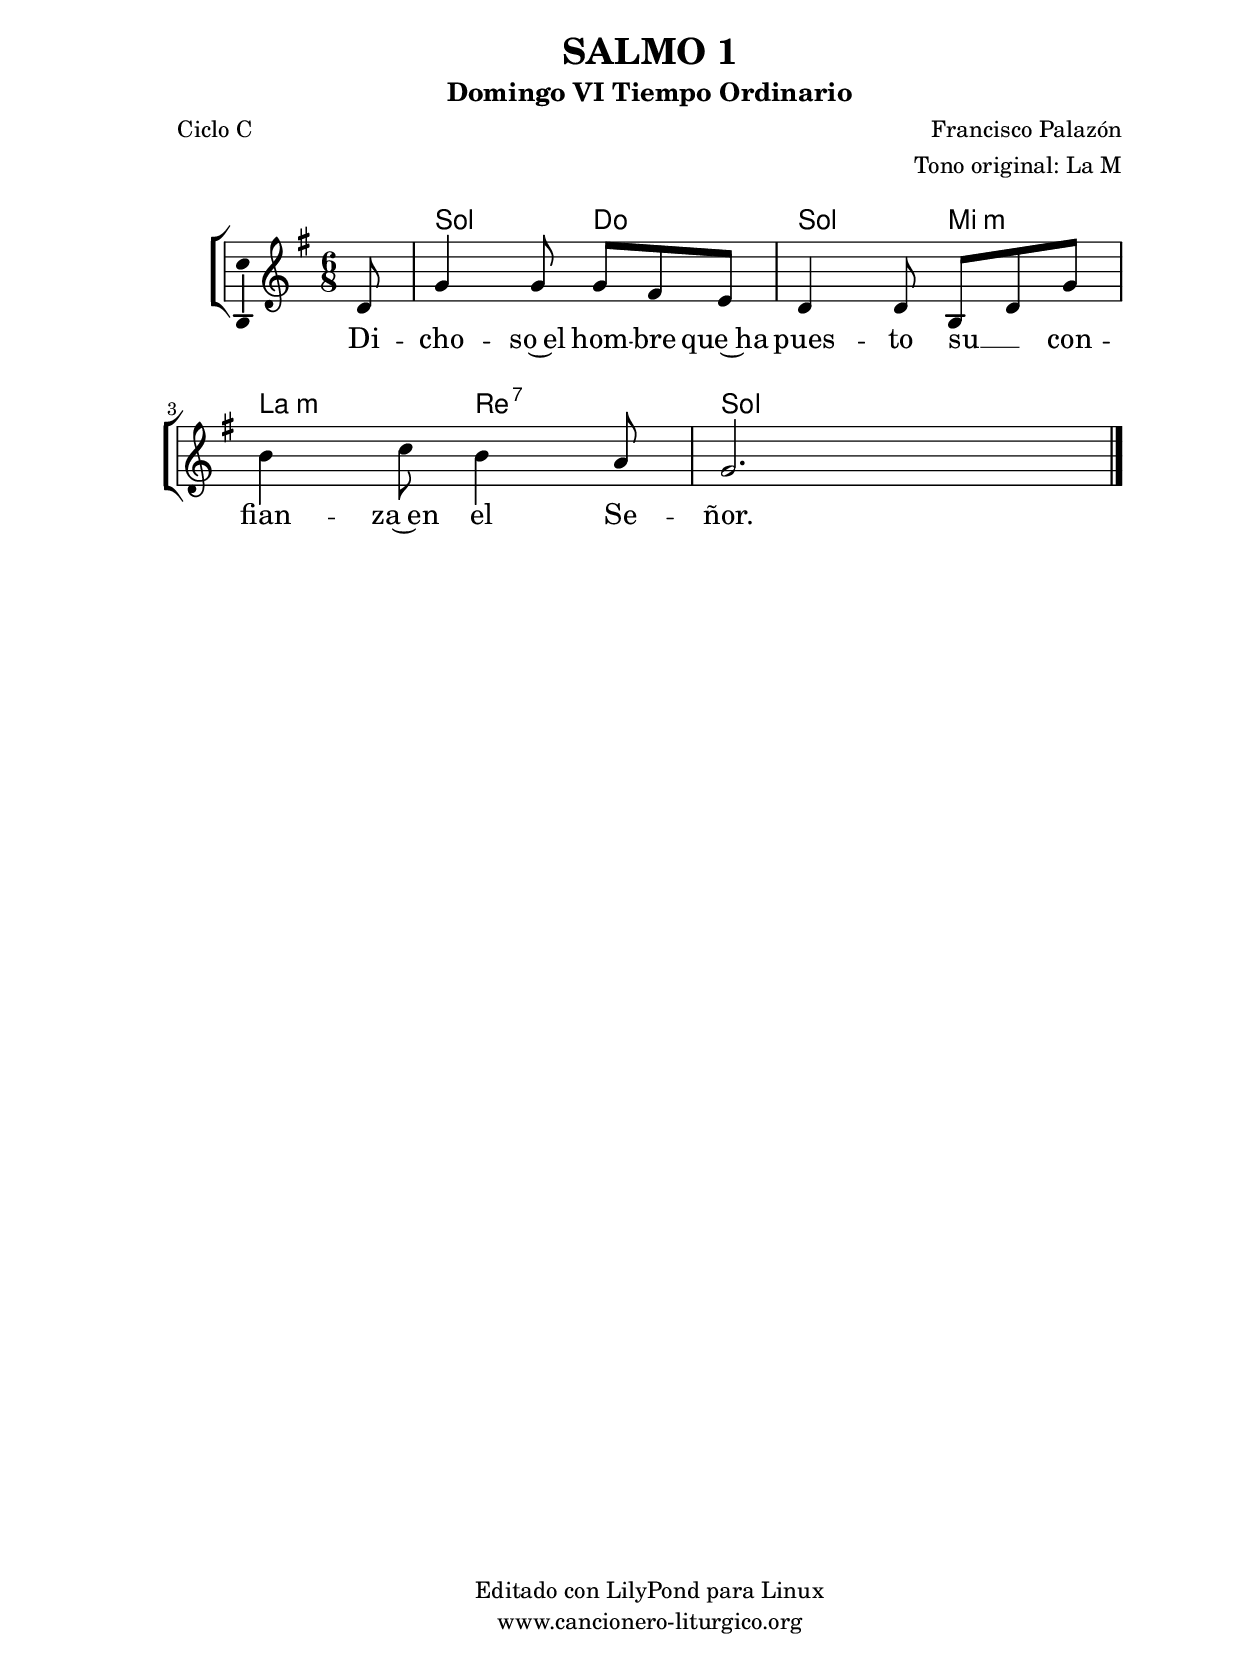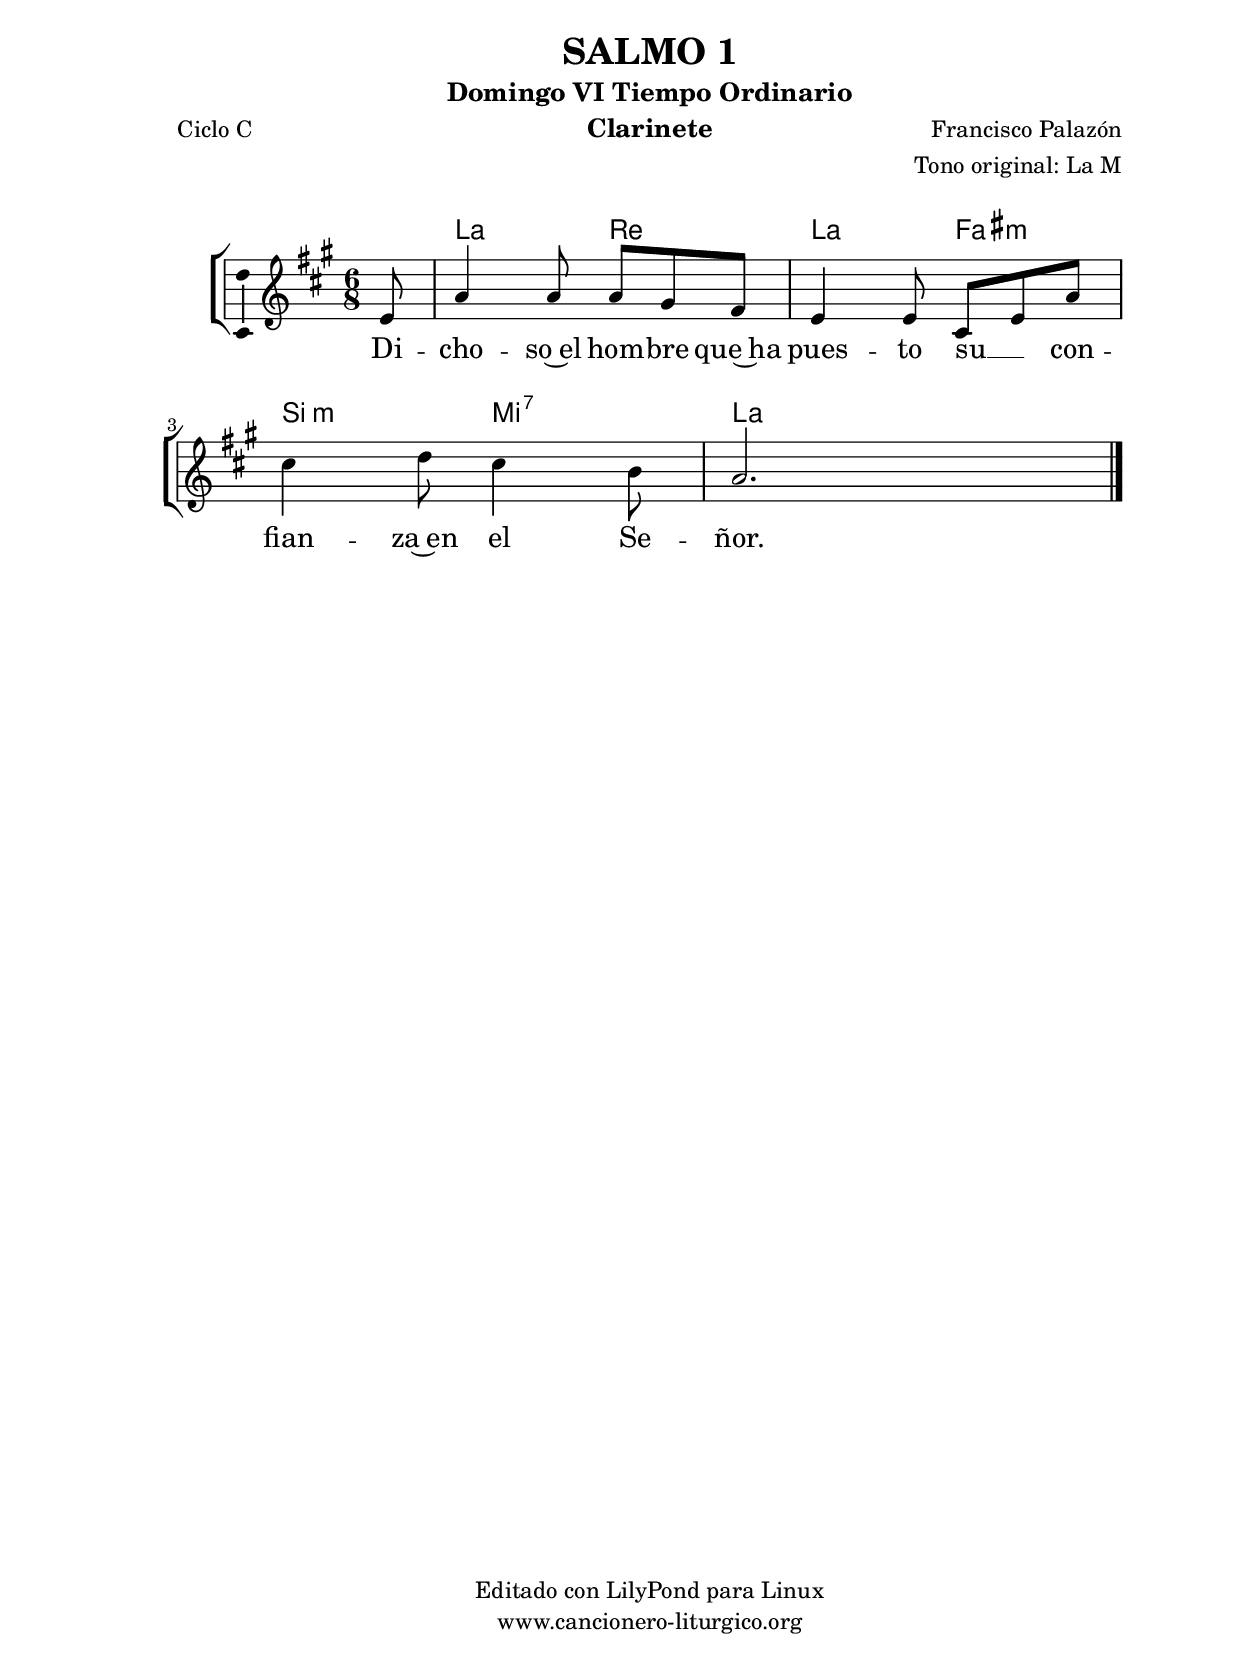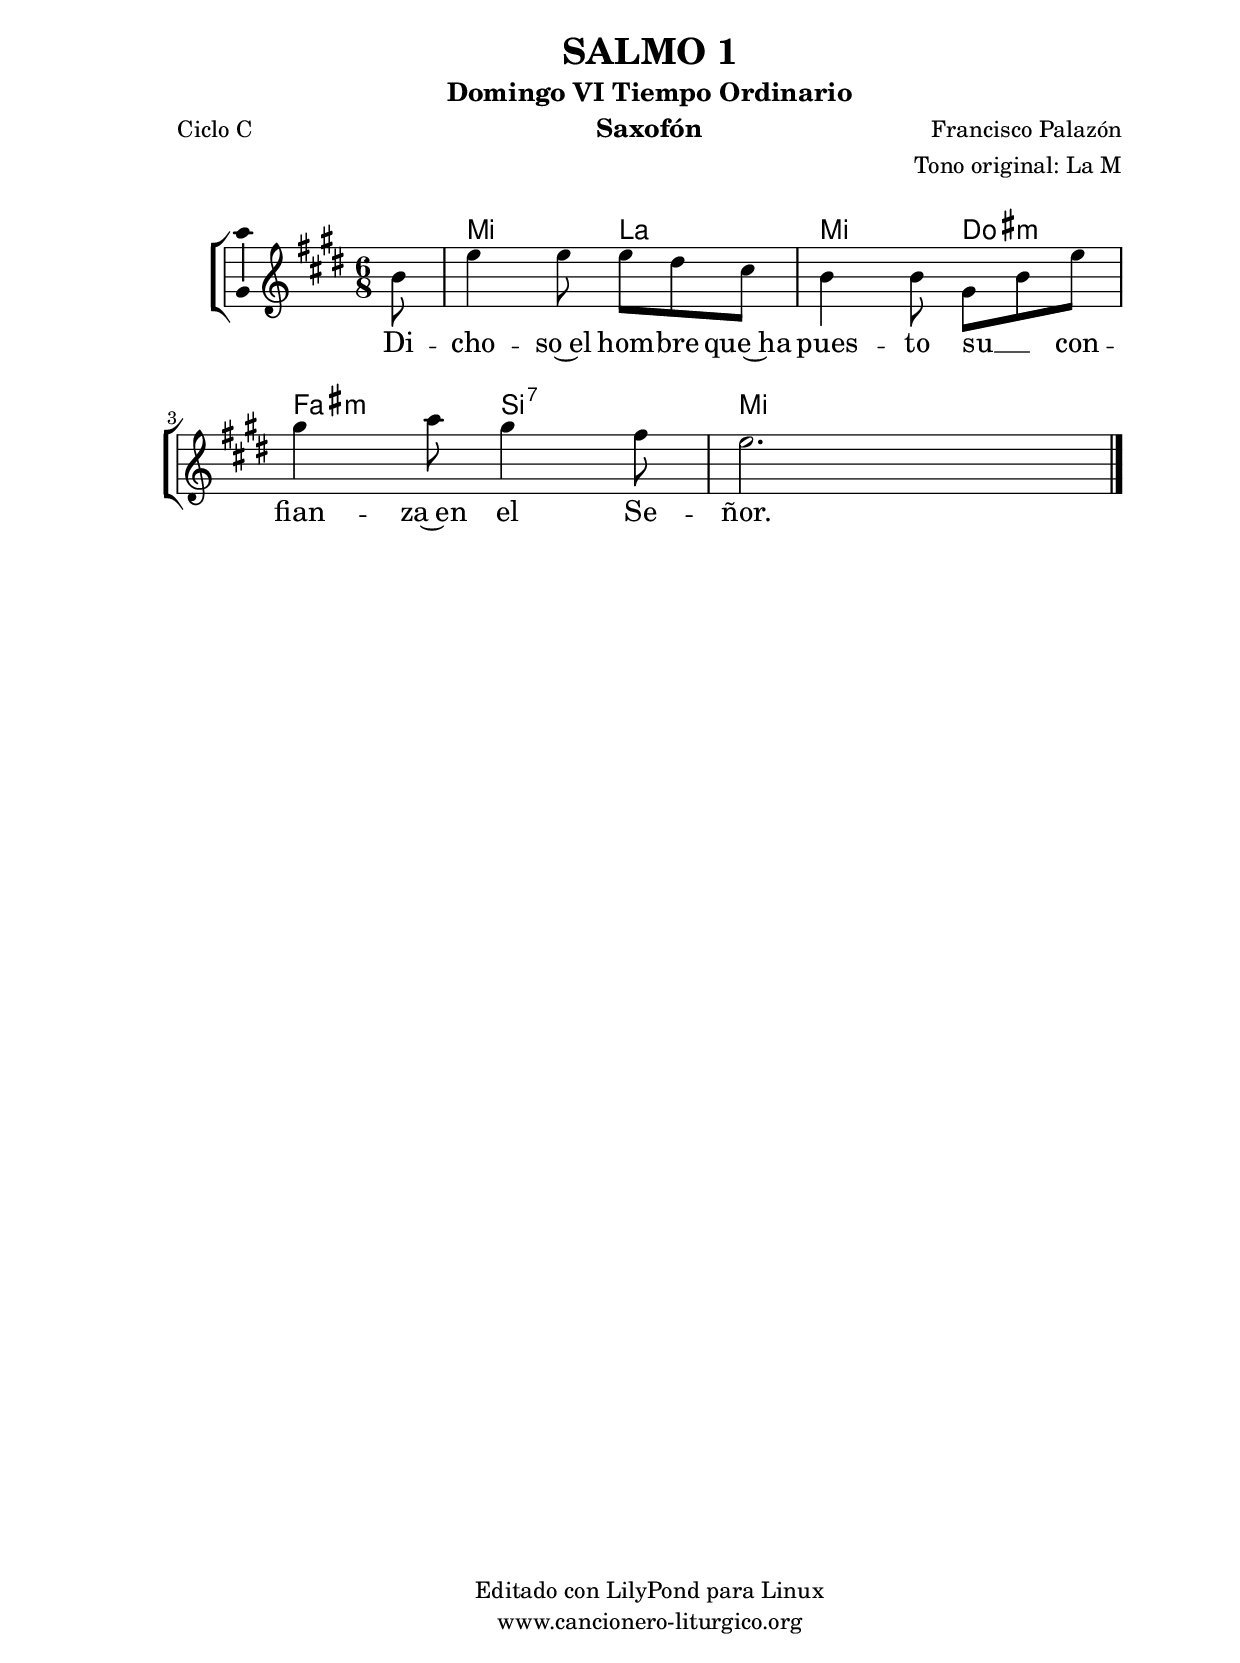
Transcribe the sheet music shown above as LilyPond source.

%
%para convertir .midi en .wav:
%timidity filename.midi -Ow -o finename.wav
%
%
%Para convertir de .wav a .mp3:
%lame -h -m j filename.wav
%
%
%para escuchar el midi:
%timidity nombrefichero.midi
%


%versión de lilypond para la que se ha escrito esta partitura:
\version "2.16.0"

	%Tamaño papel
	#(set-default-paper-size "a4")
	%Tamaño partitura
	#(set-global-staff-size 20)
	%No responde al pulsar sobre una nota
	#(ly:set-option 'point-and-click #f)

%parámetros del encabezamiento:
\header {
	title = "SALMO 1"
	subtitle = "Domingo VI Tiempo Ordinario"
	composer = "Francisco Palazón"
	poet = "Ciclo C"
	meter = ""
	arranger = "Tono original: La M"
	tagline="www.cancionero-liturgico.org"
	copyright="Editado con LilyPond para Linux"
	tiempo = "Ordinario"
	usos = "Salmo"
	letra = "Dichoso el hombre que ha puesto su confianza en el Señor."
	}

%parámetros asociados al papel:
\paper  {
	oddHeaderMarkup = \markup {\fill-line { \on-the-fly #not-first-page \fromproperty #'header:title \on-the-fly #not-first-page \fromproperty #'header:composer }}
	evenHeaderMarkup = \markup {\fill-line { \fromproperty #'header:composer \fromproperty #'header:title }}
	#(set-paper-size "a4")
	print-page-number = ##f
	first-page-number = 1
	print-first-page-number = ##f
%	head-separation = 3.0 \cm
	top-margin = 2.0 \cm
	bottom-margin = 0.5\cm
%%%	bottom-margin = -1.0\cm
	left-margin = 3.0 \cm
	line-width = 16.0 \cm 
	indent = 8\mm
	interscoreline = 2.\mm
	between-system-space = 15\mm
%	para que las partituras no llenen la hoja:
	ragged-bottom = ##t
%	idem para la última hoja:
	ragged-last-bottom = ##f
%	para que las partituras llenen el ancho del papel:
	ragged-last = ##f
	after-title-space = 2.5 \cm
%page-count=1
system-count=2

	%Flexible Vertical Spacing
%	markup-markup-spacing =
%	#'((basic-distance . 15) (minimum-distance . 15) (padding . 3))
	markup-system-spacing =
	#'((basic-distance . 15) (minimum-distance . 15) (padding . 3))
	system-system-spacing =
	#'((basic-distance . 15) (minimum-distance . 15) (padding . 3))
	score-system-spacing =
	#'((basic-distance . 15) (minimum-distance . 15) (padding . 5))
%	top-system-spacing = % header
%	#'((basic-distance . 8) (minimum-distance . 0) (padding . 3))
%	top-markup-spacing =
%	#'((basic-distance . 20) (minimum-distance . 20) (padding . 3))
	last-bottom-spacing = % footer
	#'((basic-distance . 5) (minimum-distance . 5) (padding . 3))
%	score-markup-spacing =
%	#'((basic-distance . 16) (minimum-distance . 13) (padding . 3))

	}


%parámetros que afectan a toda la partitura:
global =  {
	%clave de sol (G):
	\clef G
	%armadura:
	\transpose a g
	\key a \major
	\tempo 4=80
	\set Score.tempoHideNote = ##t
	}


acordes = {
	\italianChords
	\chordmode {
	\transpose a g
{
s8
a4. d a fis:m b:m e:7 a
	}
	}
}


melodia = 
	\transpose a g
{
	\relative c'{
	\time 6/8

\partial8 e8
a4 a8 a gis fis
e4 e8 cis e a
cis4 d8 cis4 b8
a2.

	\bar "|."
	}
	}


texto = \lyricmode {
Di -- cho -- so~el hom -- bre que~ha pues -- to su __ _ con -- fian -- za~en el Se -- ñor.
	}


acordesStaff = \context ChordNames = acordesStaff <<
	\set chordChanges = ##t
	\acordes
	>>


vozStaff = \context Voice = vozStaff
\with {\consists "Ambitus_engraver"}
<<
%	\set Staff.instrumentName = ""
%	\set Staff.shortInstrumentName = ""
%	\set Staff.midiInstrument = #"clarinet"
%	\set Staff.midiInstrument = #"cello"
%	\set Staff.midiInstrument = #"flute"
	\set Staff.midiInstrument = #"electric guitar (jazz)"
%	\set Staff.midiInstrument = #"english horn"
%	\set Staff.midiInstrument = #"violin"
%	\set Staff.midiInstrument = #"glockenspiel"
	\set Staff.midiMinimumVolume = #0.7
	\set Staff.midiMaximumVolume = #0.9
	\global
	\melodia
	>>


textoStaff = \context Lyrics = textoStaff <<
	\lyricsto vozStaff \texto
	>>

\book {
	\score {
		\context ChoirStaff {
			\override StaffGroup.SystemStartBracket #'collapse-height = #1
			\override Score.SystemStartBar #'collapse-height = #1
			<<
			\acordesStaff
			\vozStaff
			\textoStaff
			>>
			}
		\layout {
	    		\context {
				\Lyrics
				\override LyricText #'font-size = #2
				}
	   		 \context {
				\Score
				%fontSize = #3
				\override StaffSymbol #'staff-space = #(magstep +3)
				%\override Beam #'thickness = #0.55
				%\override SpacingSpanner #'spacing-increment = #1.0
				%\override Slur #'height-limit = #1.5
				}
			}
		}
	\score {
		\unfoldRepeats
		\context ChoirStaff {
			<<
			\acordesStaff
			\vozStaff
			>>
			}
		\midi {
	  		\context {
	  			\Score
				tempoWholesPerMinute = #(ly:make-moment 70 4)
				}
			}
		}
	}

%Partitura para clarinete
#(define output-suffix "C")
\book {
	\header{
		instrument = "Clarinete"
		}
	\score {
		\context ChoirStaff {
			\override StaffGroup.SystemStartBracket #'collapse-height = #1
			\override Score.SystemStartBar #'collapse-height = #1
\transpose c d
			<<
			\acordesStaff
			\vozStaff
			\textoStaff
			>>
			}
		\layout {
	    		\context {
				\Lyrics
				\override LyricText #'font-size = #2
				}
	   		 \context {
				\Score
				%fontSize = #3
				\override StaffSymbol #'staff-space = #(magstep +3)
				%\override Beam #'thickness = #0.55
				%\override SpacingSpanner #'spacing-increment = #1.0
				%\override Slur #'height-limit = #1.5
				}
			}
		}
	}

%Partitura para saxofón
#(define output-suffix "S")
\book {
	\header{
		instrument = "Saxofón"
		}
	\score {
		\context ChoirStaff {
			\override StaffGroup.SystemStartBracket #'collapse-height = #1
			\override Score.SystemStartBar #'collapse-height = #1
\transpose c a
			<<
			\acordesStaff
			\vozStaff
			\textoStaff
			>>
			}
		\layout {
	    		\context {
				\Lyrics
				\override LyricText #'font-size = #2
				}
	   		 \context {
				\Score
				%fontSize = #3
				\override StaffSymbol #'staff-space = #(magstep +3)
				%\override Beam #'thickness = #0.55
				%\override SpacingSpanner #'spacing-increment = #1.0
				%\override Slur #'height-limit = #1.5
				}
			}
		}
	}

